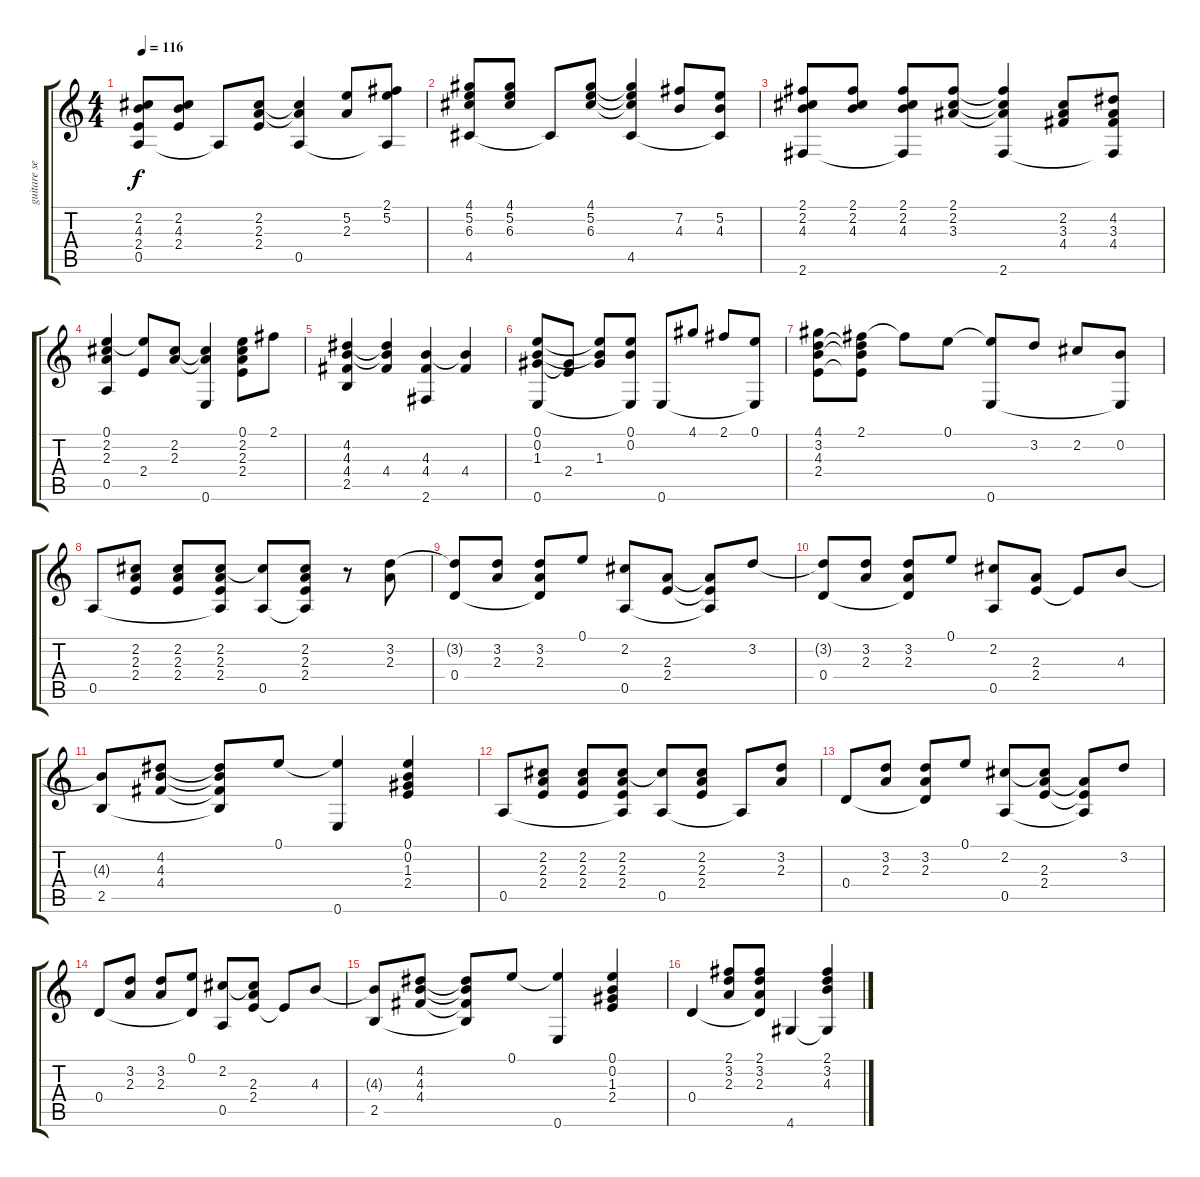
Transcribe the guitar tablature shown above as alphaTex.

\track ("guitare seule" "guitare se") {instrument acousticguitarnylon}
\staff {score tabs}
\tuning (E4 B3 G3 D3 A2 E2) {hide}
\ts (4 4)
\tempo 116
\clef g2
\ks c
(2.2 4.3 2.4 0.5).8{dy f} (2.2 4.3 2.4).8 0.5{t}.8 (2.2 2.3 2.4).8 (2.2{t} 2.3{t} 0.5).4 (5.2 2.3).8 (2.1 5.2 0.5{t}).8 |
(4.1 5.2 6.3 4.5).8 (4.1 5.2 6.3).8 4.5{t}.8 (4.1 5.2 6.3).8 (4.1{t} 5.2{t} 6.3{t} 4.5).4 (7.2 4.3).8 (5.2 4.3 4.5{t}).8 |
(2.1 2.2 4.3 2.6).8 (2.1 2.2 4.3).8 (2.1 2.2 4.3 2.6{t}).8 (2.1 2.2 3.3).8 (2.1{t} 2.2{t} 3.3{t} 2.6).4 (2.2 3.3 4.4).8 (4.2 3.3 4.4 2.6{t}).8 |
(0.1 2.2 2.3 0.5).4 (0.1{t} 2.4).8 (2.2 2.3).8 (2.2{t} 2.3{t} 0.6).4 (0.1 2.2 2.3 2.4).8 2.1.8 |
(4.2 4.3 4.4 2.5).4 (4.2{t} 4.3{t} 4.4).4 (4.3 4.4 2.6).4 (4.3{t} 4.4).4 |
(0.1 0.2 1.3 0.6).8 (1.3{t} 2.4).8 (0.1{t} 0.2{t} 1.3).8 (0.1 0.2 0.6{t}).8 0.6.8 4.1.8 2.1.8 (0.1 0.6{t}).8 |
(4.1 3.2 4.3 2.4).8 (2.1 3.2{t} 4.3{t} 2.4{t}).8 2.1{t}.8 0.1.8 (0.1{t} 0.6).8 3.2.8 2.2.8 (0.2 0.6{t}).8 |
0.5.8 (2.2 2.3 2.4).8 (2.2 2.3 2.4).8 (2.2 2.3 2.4 0.5{t}).8 (2.2{t} 0.5).8 (2.2 2.3 2.4 0.5{t}).8 r.8 (3.2 2.3).8 |
(3.2{t} 0.4).8 (3.2 2.3).8 (3.2 2.3 0.4{t}).8 0.1.8 (2.2 0.5).8 (2.3 2.4).8 (2.3{t} 2.4{t} 0.5{t}).8 3.2.8 |
(3.2{t} 0.4).8 (3.2 2.3).8 (3.2 2.3 0.4{t}).8 0.1.8 (2.2 0.5).8 (2.3 2.4).8 2.4{t}.8 4.3.8 |
(4.3{t} 2.5).8 (4.2 4.3 4.4).8 (4.2{t} 4.3{t} 4.4{t} 2.5{t}).8 0.1.8 (0.1{t} 0.6).4 (0.1 0.2 1.3 2.4).4 |
0.5.8 (2.2 2.3 2.4).8 (2.2 2.3 2.4).8 (2.2 2.3 2.4 0.5{t}).8 (2.2{t} 0.5).8 (2.2 2.3 2.4).8 0.5{t}.8 (3.2 2.3).8 |
0.4.8 (3.2 2.3).8 (3.2 2.3 0.4{t}).8 0.1.8 (2.2 0.5).8 (2.2{t} 2.3 2.4).8 (2.3{t} 2.4{t} 0.5{t}).8 3.2.8 |
0.4.8 (3.2 2.3).8 (3.2 2.3).8 (0.1 0.4{t}).8 (2.2 0.5).8 (2.2{t} 2.3 2.4).8 2.4{t}.8 4.3.8 |
(4.3{t} 2.5).8 (4.2 4.3 4.4).8 (4.2{t} 4.3{t} 4.4{t} 2.5{t}).8 0.1.8 (0.1{t} 0.6).4 (0.1 0.2 1.3 2.4).4 |
0.4.4 (2.1 3.2 2.3).8 (2.1 3.2 2.3 0.4{t}).8 4.6.4 (2.1 3.2 4.3 4.6{t}).4
